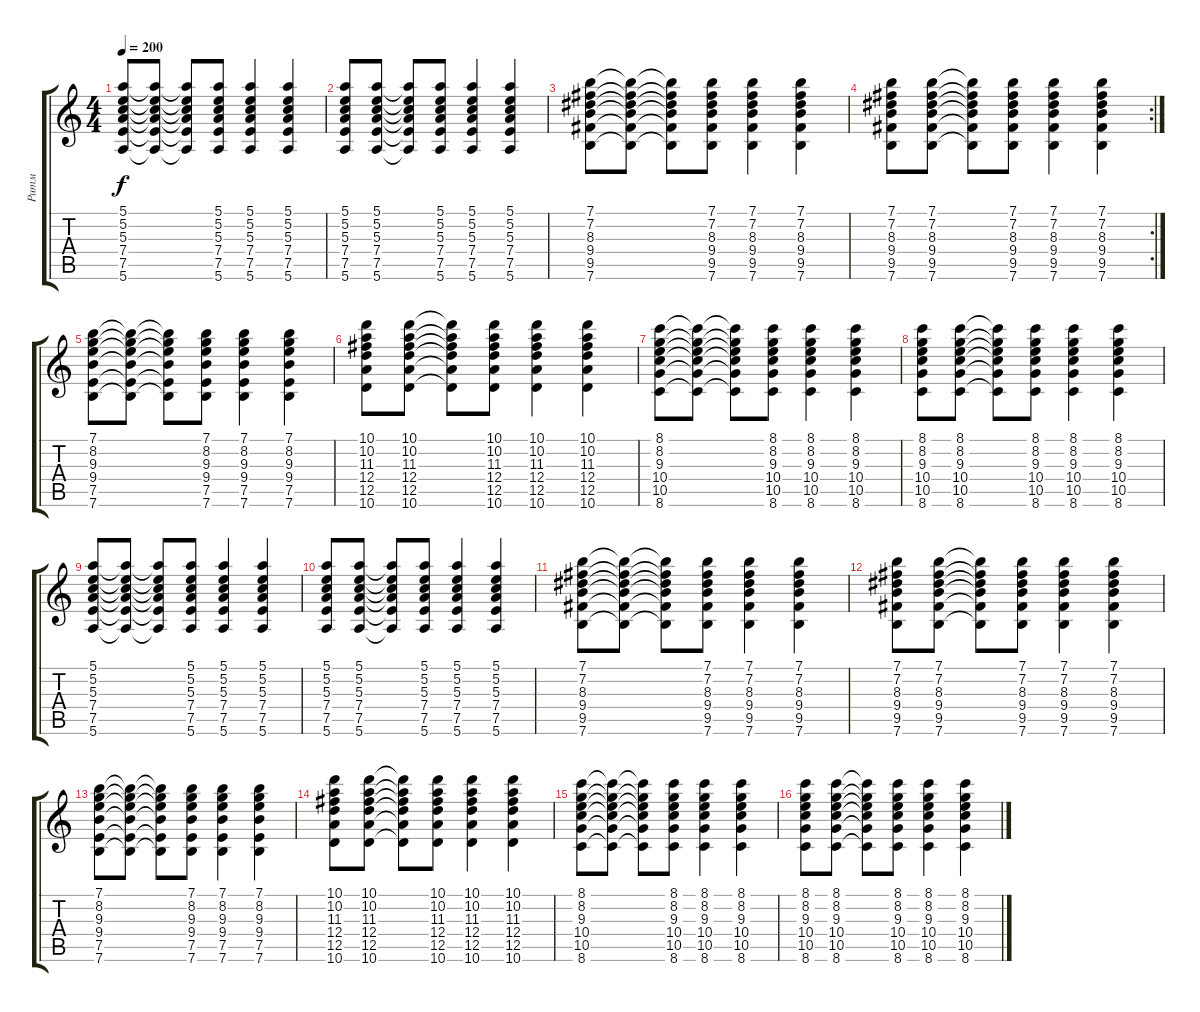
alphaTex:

\track ("Ритм" "Ритм") {instrument acousticguitarsteel}
\staff {score tabs}
\tuning (E4 B3 G3 D3 A2 E2) {hide}
\ts (4 4)
\tempo 200
\clef g2
\ks c
(5.1 5.2 5.3 7.4 7.5 5.6).8{dy f} (5.1{t} 5.2{t} 5.3{t} 7.4{t} 7.5{t} 5.6{t}).8 (5.1{t} 5.2{t} 5.3{t} 7.4{t} 7.5{t} 5.6{t}).8 (5.1 5.2 5.3 7.4 7.5 5.6).8 (5.1 5.2 5.3 7.4 7.5 5.6).4 (5.1 5.2 5.3 7.4 7.5 5.6).4 |
(5.1 5.2 5.3 7.4 7.5 5.6).8 (5.1 5.2 5.3 7.4 7.5 5.6).8 (5.1{t} 5.2{t} 5.3{t} 7.4{t} 7.5{t} 5.6{t}).8 (5.1 5.2 5.3 7.4 7.5 5.6).8 (5.1 5.2 5.3 7.4 7.5 5.6).4 (5.1 5.2 5.3 7.4 7.5 5.6).4 |
(7.1 7.2 8.3 9.4 9.5 7.6).8 (7.1{t} 7.2{t} 8.3{t} 9.4{t} 9.5{t} 7.6{t}).8 (7.1{t} 7.2{t} 8.3{t} 9.4{t} 9.5{t} 7.6{t}).8 (7.1 7.2 8.3 9.4 9.5 7.6).8 (7.1 7.2 8.3 9.4 9.5 7.6).4 (7.1 7.2 8.3 9.4 9.5 7.6).4 |
\rc 2
(7.1 7.2 8.3 9.4 9.5 7.6).8 (7.1 7.2 8.3 9.4 9.5 7.6).8 (7.1{t} 7.2{t} 8.3{t} 9.4{t} 9.5{t} 7.6{t}).8 (7.1 7.2 8.3 9.4 9.5 7.6).8 (7.1 7.2 8.3 9.4 9.5 7.6).4 (7.1 7.2 8.3 9.4 9.5 7.6).4 |
(7.1 8.2 9.3 9.4 7.5 7.6).8 (7.1{t} 8.2{t} 9.3{t} 9.4{t} 7.5{t} 7.6{t}).8 (7.1{t} 8.2{t} 9.3{t} 9.4{t} 7.5{t} 7.6{t}).8 (7.1 8.2 9.3 9.4 7.5 7.6).8 (7.1 8.2 9.3 9.4 7.5 7.6).4 (7.1 8.2 9.3 9.4 7.5 7.6).4 |
(10.1 10.2 11.3 12.4 12.5 10.6).8 (10.1 10.2 11.3 12.4 12.5 10.6).8 (10.1{t} 10.2{t} 11.3{t} 12.4{t} 12.5{t} 10.6{t}).8 (10.1 10.2 11.3 12.4 12.5 10.6).8 (10.1 10.2 11.3 12.4 12.5 10.6).4 (10.1 10.2 11.3 12.4 12.5 10.6).4 |
(8.1 8.2 9.3 10.4 10.5 8.6).8 (8.1{t} 8.2{t} 9.3{t} 10.4{t} 10.5{t} 8.6{t}).8 (8.1{t} 8.2{t} 9.3{t} 10.4{t} 10.5{t} 8.6{t}).8 (8.1 8.2 9.3 10.4 10.5 8.6).8 (8.1 8.2 9.3 10.4 10.5 8.6).4 (8.1 8.2 9.3 10.4 10.5 8.6).4 |
(8.1 8.2 9.3 10.4 10.5 8.6).8 (8.1 8.2 9.3 10.4 10.5 8.6).8 (8.1{t} 8.2{t} 9.3{t} 10.4{t} 10.5{t} 8.6{t}).8 (8.1 8.2 9.3 10.4 10.5 8.6).8 (8.1 8.2 9.3 10.4 10.5 8.6).4 (8.1 8.2 9.3 10.4 10.5 8.6).4 |
(5.1 5.2 5.3 7.4 7.5 5.6).8 (5.1{t} 5.2{t} 5.3{t} 7.4{t} 7.5{t} 5.6{t}).8 (5.1{t} 5.2{t} 5.3{t} 7.4{t} 7.5{t} 5.6{t}).8 (5.1 5.2 5.3 7.4 7.5 5.6).8 (5.1 5.2 5.3 7.4 7.5 5.6).4 (5.1 5.2 5.3 7.4 7.5 5.6).4 |
(5.1 5.2 5.3 7.4 7.5 5.6).8 (5.1 5.2 5.3 7.4 7.5 5.6).8 (5.1{t} 5.2{t} 5.3{t} 7.4{t} 7.5{t} 5.6{t}).8 (5.1 5.2 5.3 7.4 7.5 5.6).8 (5.1 5.2 5.3 7.4 7.5 5.6).4 (5.1 5.2 5.3 7.4 7.5 5.6).4 |
(7.1 7.2 8.3 9.4 9.5 7.6).8 (7.1{t} 7.2{t} 8.3{t} 9.4{t} 9.5{t} 7.6{t}).8 (7.1{t} 7.2{t} 8.3{t} 9.4{t} 9.5{t} 7.6{t}).8 (7.1 7.2 8.3 9.4 9.5 7.6).8 (7.1 7.2 8.3 9.4 9.5 7.6).4 (7.1 7.2 8.3 9.4 9.5 7.6).4 |
(7.1 7.2 8.3 9.4 9.5 7.6).8 (7.1 7.2 8.3 9.4 9.5 7.6).8 (7.1{t} 7.2{t} 8.3{t} 9.4{t} 9.5{t} 7.6{t}).8 (7.1 7.2 8.3 9.4 9.5 7.6).8 (7.1 7.2 8.3 9.4 9.5 7.6).4 (7.1 7.2 8.3 9.4 9.5 7.6).4 |
(7.1 8.2 9.3 9.4 7.5 7.6).8 (7.1{t} 8.2{t} 9.3{t} 9.4{t} 7.5{t} 7.6{t}).8 (7.1{t} 8.2{t} 9.3{t} 9.4{t} 7.5{t} 7.6{t}).8 (7.1 8.2 9.3 9.4 7.5 7.6).8 (7.1 8.2 9.3 9.4 7.5 7.6).4 (7.1 8.2 9.3 9.4 7.5 7.6).4 |
(10.1 10.2 11.3 12.4 12.5 10.6).8 (10.1 10.2 11.3 12.4 12.5 10.6).8 (10.1{t} 10.2{t} 11.3{t} 12.4{t} 12.5{t} 10.6{t}).8 (10.1 10.2 11.3 12.4 12.5 10.6).8 (10.1 10.2 11.3 12.4 12.5 10.6).4 (10.1 10.2 11.3 12.4 12.5 10.6).4 |
(8.1 8.2 9.3 10.4 10.5 8.6).8 (8.1{t} 8.2{t} 9.3{t} 10.4{t} 10.5{t} 8.6{t}).8 (8.1{t} 8.2{t} 9.3{t} 10.4{t} 10.5{t} 8.6{t}).8 (8.1 8.2 9.3 10.4 10.5 8.6).8 (8.1 8.2 9.3 10.4 10.5 8.6).4 (8.1 8.2 9.3 10.4 10.5 8.6).4 |
(8.1 8.2 9.3 10.4 10.5 8.6).8 (8.1 8.2 9.3 10.4 10.5 8.6).8 (8.1{t} 8.2{t} 9.3{t} 10.4{t} 10.5{t} 8.6{t}).8 (8.1 8.2 9.3 10.4 10.5 8.6).8 (8.1 8.2 9.3 10.4 10.5 8.6).4 (8.1 8.2 9.3 10.4 10.5 8.6).4
